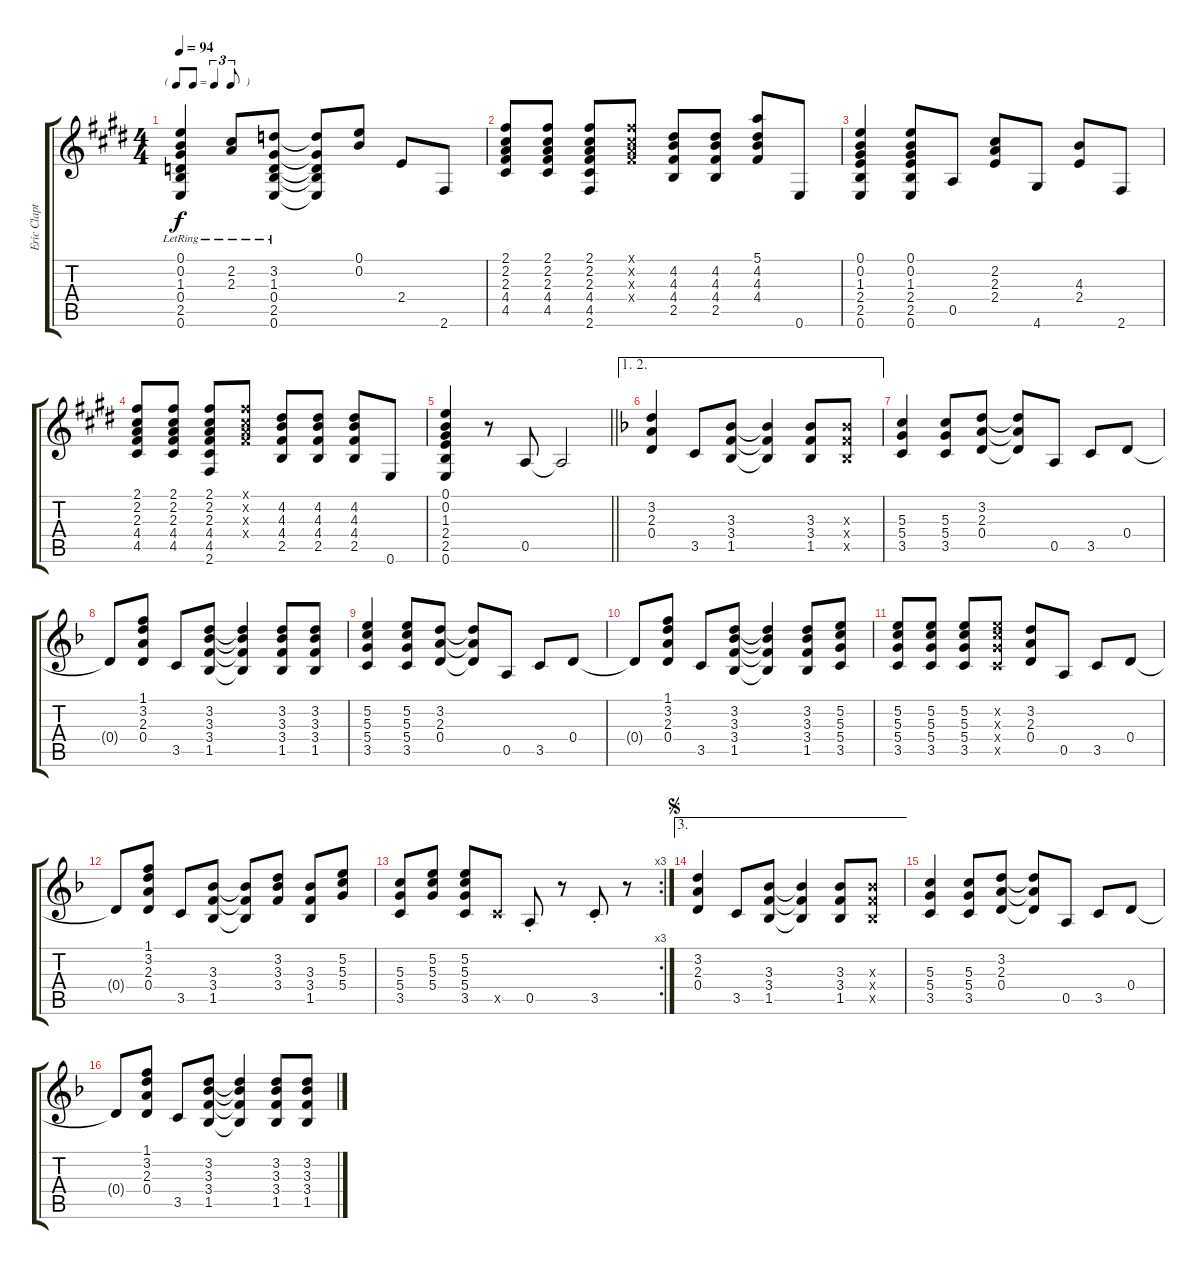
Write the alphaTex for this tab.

\track ("Eric Clapton - Acoustic Guitar" "Eric Clapt") {instrument acousticguitarsteel}
\staff {score tabs}
\tuning (E4 B3 G3 D3 A2 E2) {hide}
\ts (4 4)
\tf triplet8th
\tempo 94
\clef g2
\ks c#minor
(0.1{lr} 0.2{lr} 1.3{lr} 0.4{lr} 2.5{lr} 0.6{lr}).4{dy f} (2.2{lr} 2.3{lr}).8 (3.2{lr} 1.3{lr} 0.4{lr} 2.5{lr} 0.6{lr}).8 (3.2{t} 1.3{t} 0.4{t} 2.5{t} 0.6{t}).8 (0.1 0.2).8 2.4.8 2.6.8 |
\ks e
(2.1 2.2 2.3 4.4 4.5).8 (2.1 2.2 2.3 4.4 4.5).8 (2.1 2.2 2.3 4.4 4.5 2.6).8 (2.1{x} 2.2{x} 2.3{x} 4.4{x}).8 (4.2 4.3 4.4 2.5).8 (4.2 4.3 4.4 2.5).8 (5.1 4.2 4.3 4.4).8 0.6.8 |
\ks c#minor
(0.1 0.2 1.3 2.4 2.5 0.6).4 (0.1 0.2 1.3 2.4 2.5 0.6).8 0.5.8 (2.2 2.3 2.4).8 4.6.8 (4.3 2.4).8 2.6.8 |
(2.1 2.2 2.3 4.4 4.5).8 (2.1 2.2 2.3 4.4 4.5).8 (2.1 2.2 2.3 4.4 4.5 2.6).8 (2.1{x} 2.2{x} 2.3{x} 4.4{x}).8 (4.2 4.3 4.4 2.5).8 (4.2 4.3 4.4 2.5).8 (4.2 4.3 4.4 2.5).8 0.6.8 |
\barLineRight lightlight
(0.1 0.2 1.3 2.4 2.5 0.6).4 r.8 0.5.8 0.5{t}.2 |
\ae (1 2)
\ks f
(3.2 2.3 0.4).4 3.5.8 (3.3 3.4 1.5).8 (3.3{t} 3.4{t} 1.5{t}).4 (3.3 3.4 1.5).8 (3.3{x} 3.4{x} 1.5{x}).8 |
(5.3 5.4 3.5).4 (5.3 5.4 3.5).8 (3.2 2.3 0.4).8 (3.2{t} 2.3{t} 0.4{t}).8 0.5.8 3.5.8 0.4.8 |
0.4{t}.8 (1.1 3.2 2.3 0.4).8 3.5.8 (3.2 3.3 3.4 1.5).8 (3.2{t} 3.3{t} 3.4{t} 1.5{t}).4 (3.2 3.3 3.4 1.5).8 (3.2 3.3 3.4 1.5).8 |
(5.2 5.3 5.4 3.5).4 (5.2 5.3 5.4 3.5).8 (3.2 2.3 0.4).8 (3.2{t} 2.3{t} 0.4{t}).8 0.5.8 3.5.8 0.4.8 |
0.4{t}.8 (1.1 3.2 2.3 0.4).8 3.5.8 (3.2 3.3 3.4 1.5).8 (3.2{t} 3.3{t} 3.4{t} 1.5{t}).4 (3.2 3.3 3.4 1.5).8 (5.2 5.3 5.4 3.5).8 |
(5.2 5.3 5.4 3.5).8 (5.2 5.3 5.4 3.5).8 (5.2 5.3 5.4 3.5).8 (5.2{x} 5.3{x} 5.4{x} 3.5{x}).8 (3.2 2.3 0.4).8 0.5.8 3.5.8 0.4.8 |
0.4{t}.8 (1.1 3.2 2.3 0.4).8 3.5.8 (3.3 3.4 1.5).8 (3.3{t} 3.4{t} 1.5{t}).8 (3.2 3.3 3.4).8 (3.3 3.4 1.5).8 (5.2 5.3 5.4).8 |
\rc 3
(5.3 5.4 3.5).8 (5.2 5.3 5.4).8 (5.2 5.3 5.4 3.5).8 3.5{x}.8 0.5{st}.8 r.8 3.5{st}.8 r.8 |
\ae 3
\jump segno
(3.2 2.3 0.4).4 3.5.8 (3.3 3.4 1.5).8 (3.3{t} 3.4{t} 1.5{t}).4 (3.3 3.4 1.5).8 (3.3{x} 3.4{x} 1.5{x}).8 |
(5.3 5.4 3.5).4 (5.3 5.4 3.5).8 (3.2 2.3 0.4).8 (3.2{t} 2.3{t} 0.4{t}).8 0.5.8 3.5.8 0.4.8 |
0.4{t}.8 (1.1 3.2 2.3 0.4).8 3.5.8 (3.2 3.3 3.4 1.5).8 (3.2{t} 3.3{t} 3.4{t} 1.5{t}).4 (3.2 3.3 3.4 1.5).8 (3.2 3.3 3.4 1.5).8
